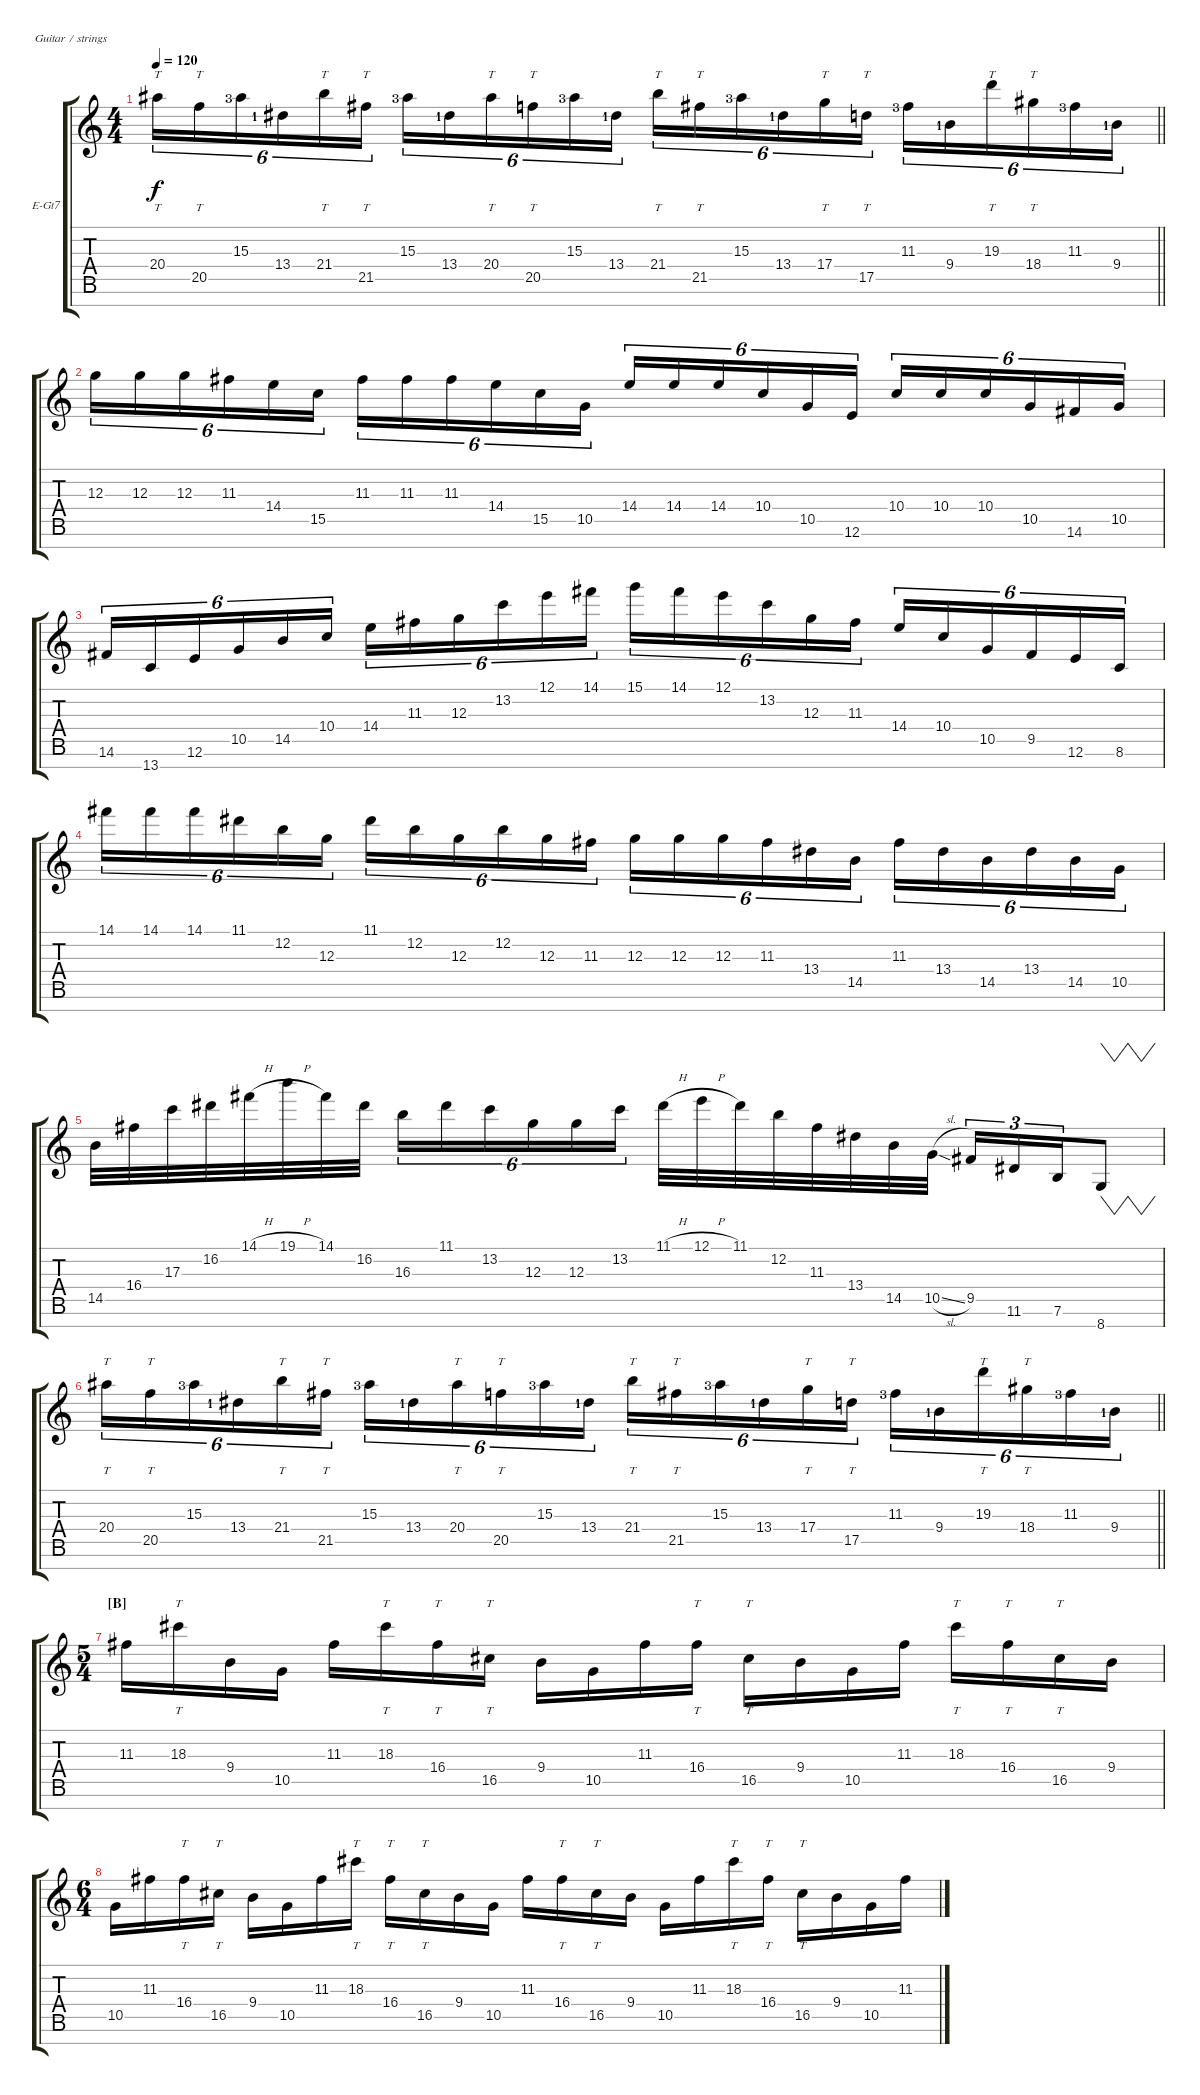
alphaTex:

\bracketExtendMode groupsimilarinstruments
\firstSystemTrackNameOrientation horizontal
\otherSystemsTrackNameOrientation horizontal
\track ("Guitar 1" "E-Gt7") {multiBarRest instrument distortionguitar}
\staff {score tabs}
\tuning (E4 B3 G3 D3 A2 E2 B1)
\ts (4 4)
\tempo 120
\clef g2
\barLineRight lightlight
\ks c
20.4.16{tt tu (6 4) dy f} 20.5.16{tt tu (6 4)} 15.3{lf 4}.16{tu (6 4)} 13.4{lf 2}.16{tu (6 4)} 21.4.16{tt tu (6 4)} 21.5.16{tt tu (6 4)} 15.3{lf 4}.16{tu (6 4)} 13.4{lf 2}.16{tu (6 4)} 20.4.16{tt tu (6 4)} 20.5.16{tt tu (6 4)} 15.3{lf 4}.16{tu (6 4)} 13.4{lf 2}.16{tu (6 4)} 21.4.16{tt tu (6 4)} 21.5.16{tt tu (6 4)} 15.3{lf 4}.16{tu (6 4)} 13.4{lf 2}.16{tu (6 4)} 17.4.16{tt tu (6 4)} 17.5.16{tt tu (6 4)} 11.3{lf 4}.16{tu (6 4)} 9.4{lf 2}.16{tu (6 4)} 19.3.16{tt tu (6 4)} 18.4.16{tt tu (6 4)} 11.3{lf 4}.16{tu (6 4)} 9.4{lf 2}.16{tu (6 4)} |
12.3.16{tu (6 4)} 12.3.16{tu (6 4)} 12.3.16{tu (6 4)} 11.3.16{tu (6 4)} 14.4.16{tu (6 4)} 15.5.16{tu (6 4)} 11.3.16{tu (6 4)} 11.3.16{tu (6 4)} 11.3.16{tu (6 4)} 14.4.16{tu (6 4)} 15.5.16{tu (6 4)} 10.5.16{tu (6 4)} 14.4.16{tu (6 4)} 14.4.16{tu (6 4)} 14.4.16{tu (6 4)} 10.4.16{tu (6 4)} 10.5.16{tu (6 4)} 12.6.16{tu (6 4)} 10.4.16{tu (6 4)} 10.4.16{tu (6 4)} 10.4.16{tu (6 4)} 10.5.16{tu (6 4)} 14.6.16{tu (6 4)} 10.5.16{tu (6 4)} |
14.6.16{tu (6 4)} 13.7.16{tu (6 4)} 12.6.16{tu (6 4)} 10.5.16{tu (6 4)} 14.5.16{tu (6 4)} 10.4.16{tu (6 4)} 14.4.16{tu (6 4)} 11.3.16{tu (6 4)} 12.3.16{tu (6 4)} 13.2.16{tu (6 4)} 12.1.16{tu (6 4)} 14.1.16{tu (6 4)} 15.1.16{tu (6 4)} 14.1.16{tu (6 4)} 12.1.16{tu (6 4)} 13.2.16{tu (6 4)} 12.3.16{tu (6 4)} 11.3.16{tu (6 4)} 14.4.16{tu (6 4)} 10.4.16{tu (6 4)} 10.5.16{tu (6 4)} 9.5.16{tu (6 4)} 12.6.16{tu (6 4)} 8.6.16{tu (6 4)} |
14.1.16{tu (6 4)} 14.1.16{tu (6 4)} 14.1.16{tu (6 4)} 11.1.16{tu (6 4)} 12.2.16{tu (6 4)} 12.3.16{tu (6 4)} 11.1.16{tu (6 4)} 12.2.16{tu (6 4)} 12.3.16{tu (6 4)} 12.2.16{tu (6 4)} 12.3.16{tu (6 4)} 11.3.16{tu (6 4)} 12.3.16{tu (6 4)} 12.3.16{tu (6 4)} 12.3.16{tu (6 4)} 11.3.16{tu (6 4)} 13.4.16{tu (6 4)} 14.5.16{tu (6 4)} 11.3.16{tu (6 4)} 13.4.16{tu (6 4)} 14.5.16{tu (6 4)} 13.4.16{tu (6 4)} 14.5.16{tu (6 4)} 10.5.16{tu (6 4)} |
14.5.32 16.4.32 17.3.32 16.2.32 14.1{h}.32 19.1{h}.32 14.1.32 16.2.32 16.3.16{tu (6 4)} 11.1.16{tu (6 4)} 13.2.16{tu (6 4)} 12.3.16{tu (6 4)} 12.3.16{tu (6 4)} 13.2.16{tu (6 4)} 11.1{h}.32 12.1{h}.32 11.1.32 12.2.32 11.3.32 13.4.32 14.5.32 10.5{sl}.32 9.5.16{tu (3 2)} 11.6.16{tu (3 2)} 7.6.16{tu (3 2) beam merge} 8.7.8{vw} |
\barLineRight lightlight
20.4.16{tt tu (6 4)} 20.5.16{tt tu (6 4)} 15.3{lf 4}.16{tu (6 4)} 13.4{lf 2}.16{tu (6 4)} 21.4.16{tt tu (6 4)} 21.5.16{tt tu (6 4)} 15.3{lf 4}.16{tu (6 4)} 13.4{lf 2}.16{tu (6 4)} 20.4.16{tt tu (6 4)} 20.5.16{tt tu (6 4)} 15.3{lf 4}.16{tu (6 4)} 13.4{lf 2}.16{tu (6 4)} 21.4.16{tt tu (6 4)} 21.5.16{tt tu (6 4)} 15.3{lf 4}.16{tu (6 4)} 13.4{lf 2}.16{tu (6 4)} 17.4.16{tt tu (6 4)} 17.5.16{tt tu (6 4)} 11.3{lf 4}.16{tu (6 4)} 9.4{lf 2}.16{tu (6 4)} 19.3.16{tt tu (6 4)} 18.4.16{tt tu (6 4)} 11.3{lf 4}.16{tu (6 4)} 9.4{lf 2}.16{tu (6 4)} |
\ts (5 4)
\beaming (8 2 2 2 4)
\section ("B" "")
11.3.16 18.3.16{tt} 9.4.16 10.5.16 11.3.16 18.3.16{tt} 16.4.16{tt} 16.5.16{tt} 9.4.16 10.5.16 11.3.16 16.4.16{tt} 16.5.16{tt} 9.4.16 10.5.16 11.3.16{beam split} 18.3.16{tt} 16.4.16{tt} 16.5.16{tt} 9.4.16 |
\ts (6 4)
\beaming (8 2 2 2 6)
10.5.16 11.3.16 16.4.16{tt} 16.5.16{tt} 9.4.16 10.5.16 11.3.16 18.3.16{tt} 16.4.16{tt} 16.5.16{tt} 9.4.16 10.5.16 11.3.16 16.4.16{tt} 16.5.16{tt} 9.4.16{beam split} 10.5.16 11.3.16 18.3.16{tt} 16.4.16{tt beam split} 16.5.16{tt} 9.4.16 10.5.16 11.3.16
